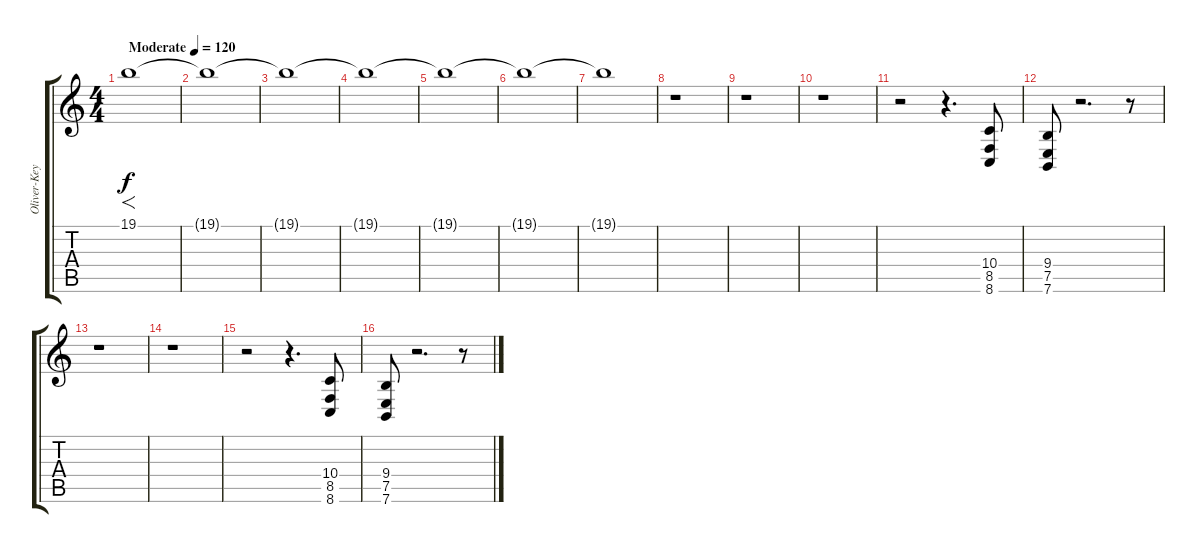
\track ("Oliver-Keyboard" "Oliver-Key") {instrument violin}
\staff {score tabs}
\tuning (E4 B3 G3 D3 A2 E2) {hide}
\ts (4 4)
\tempo (120 "Moderate")
\clef g2
\ks c
19.1.1{f dy f instrument violin} |
19.1{t}.1 |
19.1{t}.1 |
19.1{t}.1 |
19.1{t}.1 |
19.1{t}.1 |
19.1{t}.1 |
r.1 |
r.1 |
r.1 |
r.2 r.4{d} (10.4 8.5 8.6).8 |
(9.4 7.5 7.6).8 r.2{d} r.8 |
r.1 |
r.1 |
r.2 r.4{d} (10.4 8.5 8.6).8 |
(9.4 7.5 7.6).8 r.2{d} r.8
